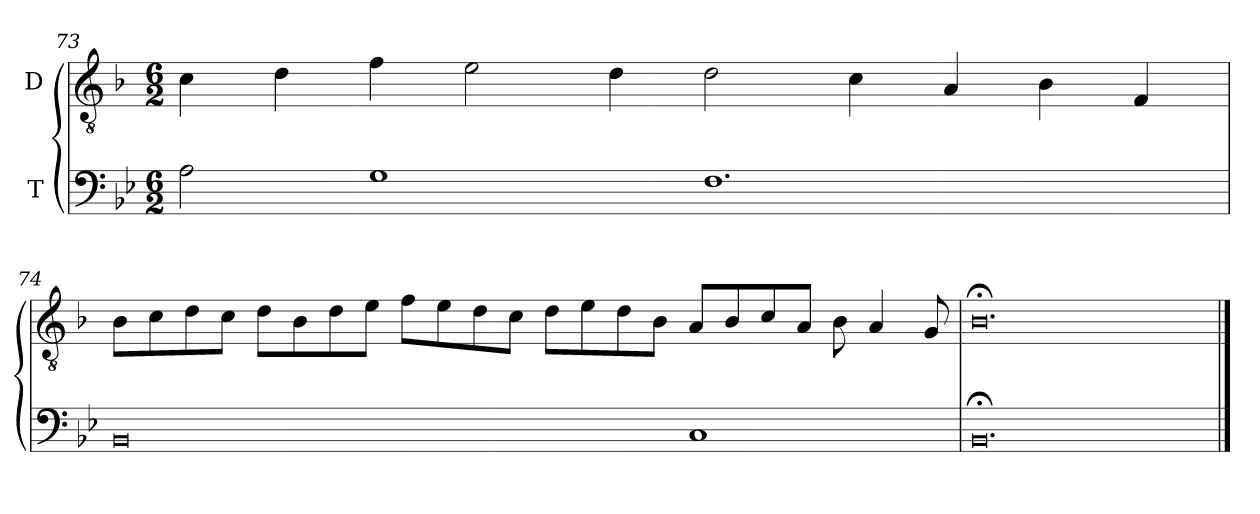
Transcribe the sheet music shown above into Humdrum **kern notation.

**kern	**kern
*part2	*part1
*staff2	*staff1
*I"T	*I"D
*clefF4	*clefGv2
*	*ITrd7c12
*k[b-e-]	*k[b-]
*B-:	*F:
*M6/2	*M6/2
=73	=73
2Ai\	4Ci\
.	4Di\
1Gi\	4Fi\
.	2Ei\
.	4Di\
1.Fi\	2Di\
.	4Ci\
.	4AAi/
.	4BB-i\
.	4FFi/
=74	=74
0BB-i/	8BB-i\L
.	8Ci\
.	8Di\
.	8Ci\J
.	8Di\L
.	8BB-i\
.	8Di\
.	8Ei\J
.	8Fi\L
.	8Ei\
.	8Di\
.	8Ci\J
.	8Di\L
.	8Ei\
.	8Di\
.	8BB-i\J
1Ci/	8AAi/L
.	8BB-i/
.	8Ci/
.	8AAi/J
.	8BB-i\
.	4AAi/
.	8GGi/
=75	=75
0.BB-;i/	0.BB-;i/
==	==
*-	*-
